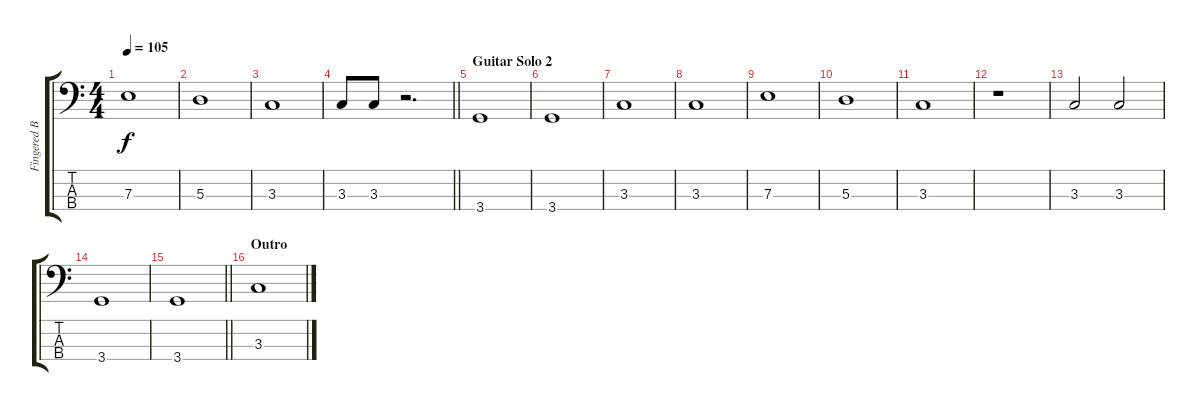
\track ("Fingered Bass" "Fingered B") {instrument electricbassfinger}
\staff {score tabs}
\tuning (G2 D2 A1 E1) {hide}
\ts (4 4)
\tempo 105
\clef f4
\ks c
7.3.1{dy f} |
5.3.1 |
3.3.1 |
\barLineRight lightlight
3.3.8 3.3.8 r.2{d} |
\section ("" "Guitar Solo 2")
3.4.1 |
3.4.1 |
3.3.1 |
3.3.1 |
7.3.1 |
5.3.1 |
3.3.1 |
r.1 |
3.3.2 3.3.2 |
3.4.1 |
\barLineRight lightlight
3.4.1 |
\section ("" "Outro")
3.3.1
